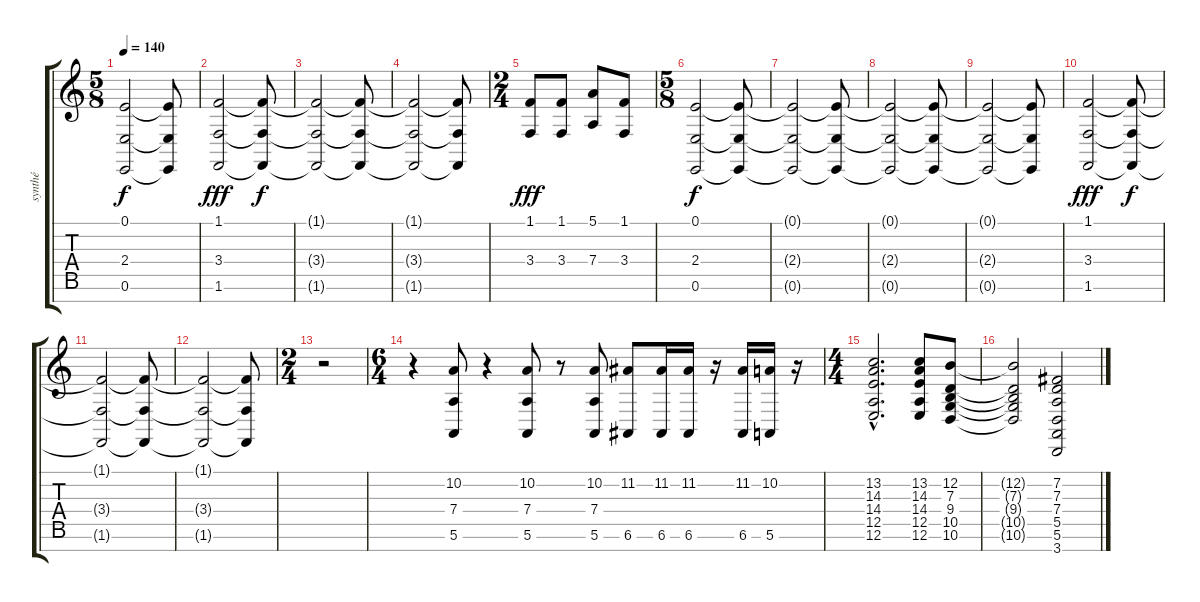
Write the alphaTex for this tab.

\track ("synthé" "synthé") {instrument acousticgrandpiano}
\staff {score tabs}
\tuning (E4 B3 G3 D3 A2 E2 B1) {hide}
\ts (5 8)
\tempo 140
\clef g2
\ks c
(0.1{t} 2.4{t} 0.6{t}).2{dy f} (0.1{t} 2.4{t} 0.6{t}).8 |
(1.1 3.4 1.6).2{dy fff} (1.1{t} 3.4{t} 1.6{t}).8{dy f} |
(1.1{t} 3.4{t} 1.6{t}).2 (1.1{t} 3.4{t} 1.6{t}).8 |
(1.1{t} 3.4{t} 1.6{t}).2 (1.1{t} 3.4{t} 1.6{t}).8 |
\ts (2 4)
(1.1 3.4).8{dy fff} (1.1 3.4).8 (5.1 7.4).8 (1.1 3.4).8 |
\ts (5 8)
(0.1 2.4 0.6).2{dy f volume 16 instrument churchorgan} (0.1{t} 2.4{t} 0.6{t}).8 |
(0.1{t} 2.4{t} 0.6{t}).2 (0.1{t} 2.4{t} 0.6{t}).8 |
(0.1{t} 2.4{t} 0.6{t}).2 (0.1{t} 2.4{t} 0.6{t}).8 |
(0.1{t} 2.4{t} 0.6{t}).2 (0.1{t} 2.4{t} 0.6{t}).8 |
(1.1 3.4 1.6).2{dy fff} (1.1{t} 3.4{t} 1.6{t}).8{dy f} |
(1.1{t} 3.4{t} 1.6{t}).2 (1.1{t} 3.4{t} 1.6{t}).8 |
(1.1{t} 3.4{t} 1.6{t}).2 (1.1{t} 3.4{t} 1.6{t}).8 |
\ts (2 4)
r.2 |
\ts (6 4)
r.4{balance 8 instrument acousticgrandpiano} (10.2 7.4 5.6).8 r.4 (10.2 7.4 5.6).8 r.8 (10.2 7.4 5.6).8 (11.2 6.6).8 (11.2 6.6).16 (11.2 6.6).16 r.16 (11.2 6.6).16 (10.2 5.6).16 r.16 |
\ts (4 4)
(13.2{hac} 14.3{hac} 14.4{hac} 12.5{hac} 12.6{hac}).2{d volume 14 balance 8 instrument acousticgrandpiano} (13.2 14.3 14.4 12.5 12.6).8 (12.2 7.3 9.4 10.5 10.6).8 |
(12.2{t} 7.3{t} 9.4{t} 10.5{t} 10.6{t}).2 (7.2 7.3 7.4 5.5 5.6 3.7).2
